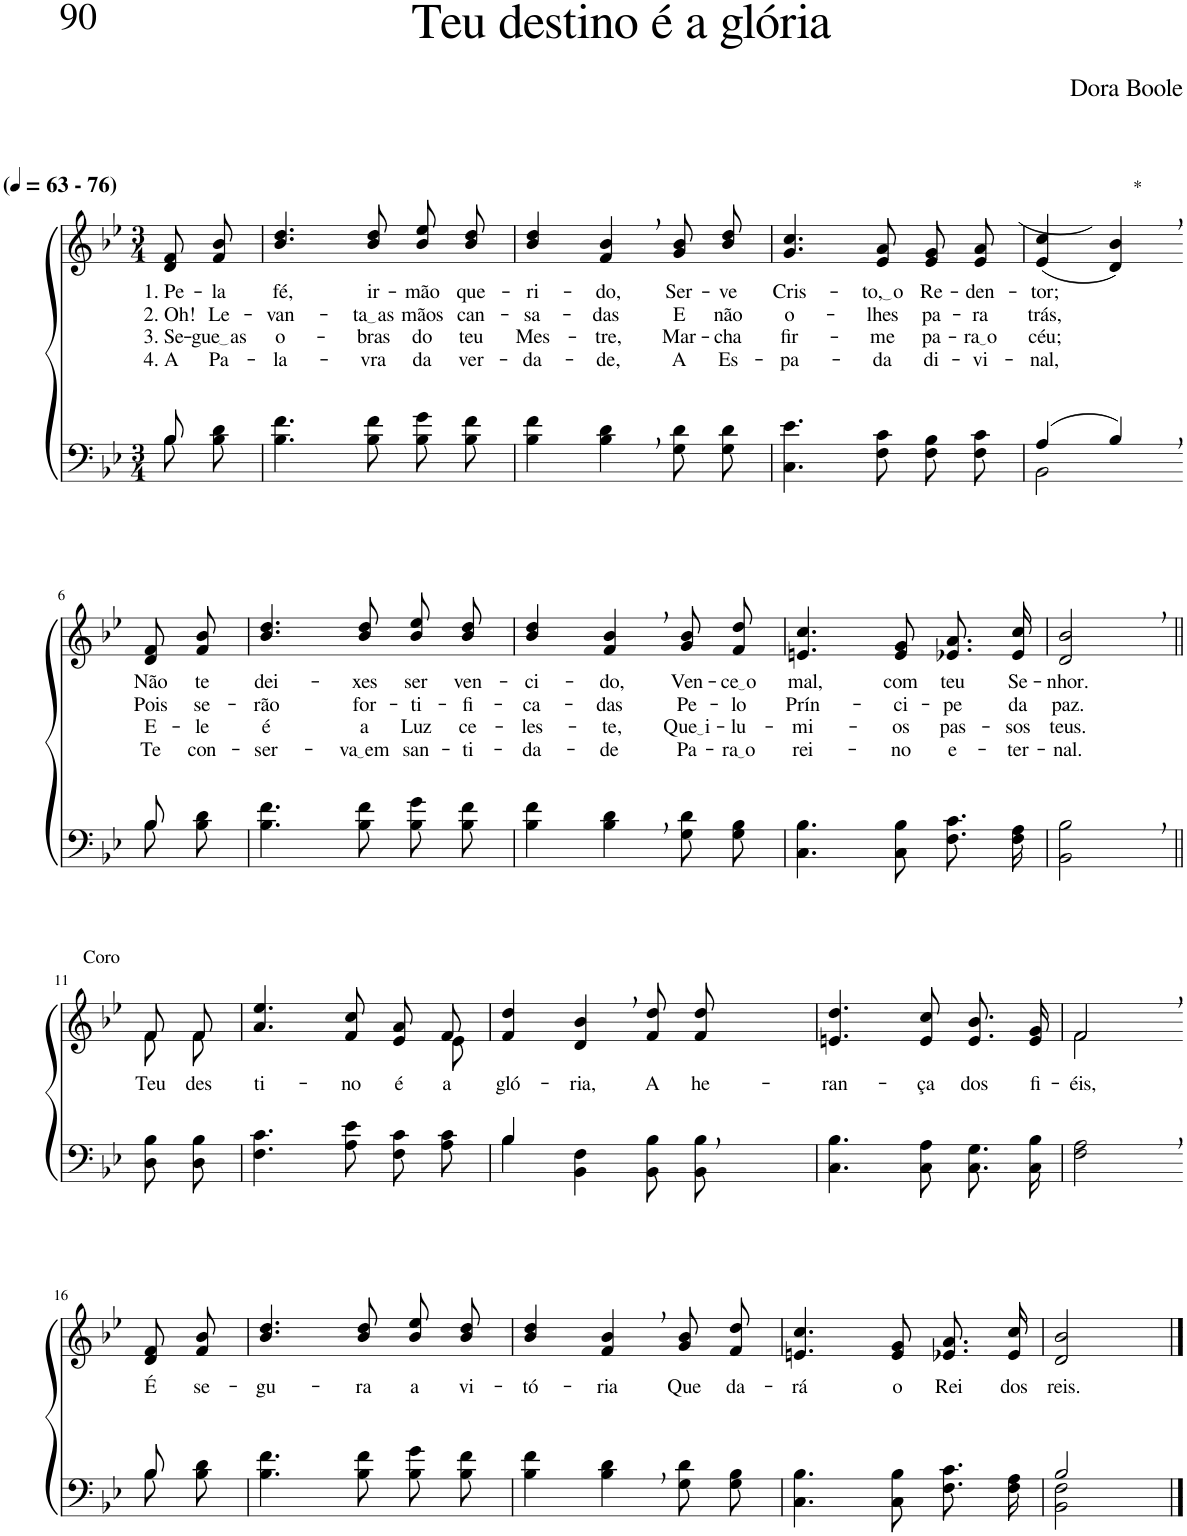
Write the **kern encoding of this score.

**kern	**kern	**text	**text	**text	**text
*part2	*part1	*part1	*part1	*part1	*part1
*staff2	*staff1	*staff1	*staff1	*staff1	*staff1
*I"Parte III e IV	*I"Parte I e II	*	*	*	*
*clefF4	*clefG2	*	*	*	*
*Trd1c2	*Trd1c2	*	*	*	*
*k[b-e-]	*k[b-e-]	*	*	*	*
*M3/4	*M3/4	*	*	*	*
*MM63	*MM63	*	*	*	*
=1	=1	=1	=1	=1	=1
*^	*	*	*	*	*
!	!	!LO:TX:a:B:t=(	!	!	!	!
!	!	!LO:TX:a:B:t=- 76)	!	!	!	!
!	!	!	!LO:LY:b	!LO:LY:b	!LO:LY:b	!LO:LY:b
8B-\L	8B-/	8d/ 8f/L	1. Pe-	2. Oh!	3. Se-	4. A
!	!	!	!LO:LY:b	!LO:LY:b	!LO:LY:b	!LO:LY:b
8B-\ 8d\J	8ryy	8f/ 8b-/J	-la	Le-	gue as	Pa-
=2	=2	=2	=2	=2	=2	=2
!	!	!	!LO:LY:b	!LO:LY:b	!LO:LY:b	!LO:LY:b
*v	*v	*	*	*	*	*
4.B-\ 4.f\	4.b-/ 4.dd/	fé,	-van-	o-	-la-
!	!	!LO:LY:b	!LO:LY:b	!LO:LY:b	!LO:LY:b
8B-\ 8f\	8b-/ 8dd/	ir-	ta as	-bras	-vra
!	!	!LO:LY:b	!LO:LY:b	!LO:LY:b	!LO:LY:b
8B-\ 8g\L	8b-\ 8ee-\L	-mão	mãos	do	da
!	!	!LO:LY:b	!LO:LY:b	!LO:LY:b	!LO:LY:b
8B-\ 8f\J	8b-\ 8dd\J	que-	can-	teu	ver-
=3	=3	=3	=3	=3	=3
!	!	!LO:LY:b	!LO:LY:b	!LO:LY:b	!LO:LY:b
4B-\ 4f\	4b-/ 4dd/	-ri-	-sa-	Mes-	-da-
!	!	!LO:LY:b	!LO:LY:b	!LO:LY:b	!LO:LY:b
4B-\, 4d\,	4f/, 4b-/,	-do,	-das	-tre,	-de,
!	!	!LO:LY:b	!LO:LY:b	!LO:LY:b	!LO:LY:b
8G\ 8d\L	8g\ 8b-\L	Ser-	E	Mar-	A
!	!	!LO:LY:b	!LO:LY:b	!LO:LY:b	!LO:LY:b
8G\ 8d\J	8b-\ 8dd\J	-ve	não	-cha	Es-
=4	=4	=4	=4	=4	=4
!	!	!LO:LY:b	!LO:LY:b	!LO:LY:b	!LO:LY:b
4.C\ 4.e-\	4.g/ 4.cc/	Cris-	o-	fir-	-pa-
!	!	!LO:LY:b	!LO:LY:b	!LO:LY:b	!LO:LY:b
8F\ 8c\	8e-/ 8a/	to, o	-lhes	-me	-da
!	!	!LO:LY:b	!LO:LY:b	!LO:LY:b	!LO:LY:b
8F\ 8B-\L	8e-/ 8g/L	Re-	pa-	pa-	di-
!	!	!LO:LY:b	!LO:LY:b	!LO:LY:b	!LO:LY:b
8F\ 8c\J	8e-/ 8a/J	-den-	-ra	ra o	-vi-
=5	=5	=5	=5	=5	=5
*^	*	*	*	*	*
!	!	!	!LO:LY:b	!LO:LY:b	!LO:LY:b	!LO:LY:b
(4A/	2BB-\	((4e-/ 4cc/	-tor;	trás,	céu;	-nal,
!	!	!LO:TX:a:t=*	!	!	!	!
4B-,/)	.	4d/, 4b-/,))	.	.	.	.
!!LO:LB:g=z
=6-	=6-	=6-	=6-	=6-	=6-	=6-
!	!	!	!LO:LY:b	!LO:LY:b	!LO:LY:b	!LO:LY:b
8B-\L	8B-/	8d/ 8f/L	Não	Pois	E-	Te
!	!	!	!LO:LY:b	!LO:LY:b	!LO:LY:b	!LO:LY:b
8B-\ 8d\J	8ryy	8f/ 8b-/J	te	se-	-le	con-
=7	=7	=7	=7	=7	=7	=7
!	!	!	!LO:LY:b	!LO:LY:b	!LO:LY:b	!LO:LY:b
*v	*v	*	*	*	*	*
4.B-\ 4.f\	4.b-/ 4.dd/	dei-	-rão	é	-ser-
!	!	!LO:LY:b	!LO:LY:b	!LO:LY:b	!LO:LY:b
8B-\ 8f\	8b-/ 8dd/	-xes	for-	a	va em
!	!	!LO:LY:b	!LO:LY:b	!LO:LY:b	!LO:LY:b
8B-\ 8g\L	8b-\ 8ee-\L	ser	-ti-	Luz	san-
!	!	!LO:LY:b	!LO:LY:b	!LO:LY:b	!LO:LY:b
8B-\ 8f\J	8b-\ 8dd\J	ven-	-fi-	ce-	-ti-
=8	=8	=8	=8	=8	=8
!	!	!LO:LY:b	!LO:LY:b	!LO:LY:b	!LO:LY:b
4B-\ 4f\	4b-/ 4dd/	-ci-	-ca-	-les-	-da-
!	!	!LO:LY:b	!LO:LY:b	!LO:LY:b	!LO:LY:b
4B-\, 4d\,	4f/, 4b-/,	-do,	-das	-te,	-de
!	!	!LO:LY:b	!LO:LY:b	!LO:LY:b	!LO:LY:b
8G\ 8d\L	8g\ 8b-\L	Ven-	Pe-	Que i	Pa-
!	!	!LO:LY:b	!LO:LY:b	!LO:LY:b	!LO:LY:b
8G\ 8B-\J	8f\ 8dd\J	ce o	-lo	-lu-	ra o
=9	=9	=9	=9	=9	=9
!	!	!LO:LY:b	!LO:LY:b	!LO:LY:b	!LO:LY:b
4.C\ 4.B-\	4.en/ 4.cc/	mal,	-Prín-	-mi-	rei-
!	!	!LO:LY:b	!LO:LY:b	!LO:LY:b	!LO:LY:b
8C\ 8B-\	8e/ 8g/	com	-ci-	-os	-no
!	!	!LO:LY:b	!LO:LY:b	!LO:LY:b	!LO:LY:b
8.F\ 8.c\L	8.e-X/ 8.a/L	teu	-pe	pas-	e-
!	!	!LO:LY:b	!LO:LY:b	!LO:LY:b	!LO:LY:b
16F\ 16A\Jk	16e-/ 16cc/Jk	Se-	da	-sos	-ter-
=10	=10	=10	=10	=10	=10
!	!	!LO:LY:b	!LO:LY:b	!LO:LY:b	!LO:LY:b
2BB-\, 2B-\,	2d/, 2b-/,	-nhor.	paz.	teus.	-nal.
!!LO:LB:g=z
=11||	=11||	=11||	=11||	=11||	=11||
*	*^	*	*	*	*
!	!LO:TX:a:t=Coro	!	!	!	!	!
!	!	!	!LO:LY:b	!	!	!
8D\ 8B-\L	8f/L	8f\L	Teu	.	.	.
!	!	!	!LO:LY:b	!	!	!
8D\ 8B-\J	8f/J	8f\J	des-	.	.	.
=12	=12	=12	=12	=12	=12	=12
!	!	!	!LO:LY:b	!	!	!
4.F\ 4.c\	4.a/ 4.ee-/	8ryy	-ti-	.	.	.
!	!	!	!LO:LY:b	!	!	!
*	*v	*v	*	*	*	*
8A\ 8e-\	8f/ 8cc/	-no	.	.	.
!	!	!LO:LY:b	!	!	!
8F\ 8c\L	8e-/ 8a/L	é	.	.	.
*	*^	*	*	*	*
!	!	!	!LO:LY:b	!	!	!
8A\ 8c\J	8f/J	8e-\	a	.	.	.
=13	=13	=13	=13	=13	=13	=13
*^	*	*	*	*	*	*
!	!	!	!	!LO:LY:b	!	!	!
*	*	*v	*v	*	*	*	*
4B-/	4B-\	4f/ 4dd/	gló-	.	.	.
!	!	!	!LO:LY:b	!	!	!
2ryy	4BB-\ 4F\	4d/, 4b-/,	-ria,	.	.	.
!	!	!	!LO:LY:b	!	!	!
.	8BB-\ 8B-\L	8f/ 8dd/L	A	.	.	.
!	!	!	!LO:LY:b	!	!	!
.	8BB-\ 8B-\J	8f/ 8dd/J	he-	.	.	.
=14	=14	=14	=14	=14	=14	=14
!	!	!	!LO:LY:b	!	!	!
*v	*v	*	*	*	*	*
4.C\ 4.B-\	4.en/ 4.dd/	-ran-	.	.	.
!	!	!LO:LY:b	!	!	!
8C\ 8A\	8e/ 8cc/	-ça	.	.	.
!	!	!LO:LY:b	!	!	!
8.C\ 8.G\L	8.e/ 8.b-/L	dos	.	.	.
!	!	!LO:LY:b	!	!	!
16C\ 16B-\Jk	16e/ 16g/Jk	fi-	.	.	.
=15	=15	=15	=15	=15	=15
!	!	!LO:LY:b	!	!	!
*	*^	*	*	*	*
2F\, 2A\,	2f,\	2f/	-éis,	.	.	.
!!LO:LB:g=z
=16-	=16-	=16-	=16-	=16-	=16-	=16-
*^	*	*	*	*	*	*
!	!	!	!	!LO:LY:b	!	!	!
*	*	*v	*v	*	*	*	*
8B-\L	8B-/	8d/ 8f/L	É	.	.	.
!	!	!	!LO:LY:b	!	!	!
8B-\ 8d\J	8ryy	8f/ 8b-/J	se-	.	.	.
=17	=17	=17	=17	=17	=17	=17
!	!	!	!LO:LY:b	!	!	!
*v	*v	*	*	*	*	*
4.B-\ 4.f\	4.b-/ 4.dd/	-gu-	.	.	.
!	!	!LO:LY:b	!	!	!
8B-\ 8f\	8b-/ 8dd/	-ra	.	.	.
!	!	!LO:LY:b	!	!	!
8B-\ 8g\L	8b-\ 8ee-\L	a	.	.	.
!	!	!LO:LY:b	!	!	!
8B-\ 8f\J	8b-\ 8dd\J	vi-	.	.	.
=18	=18	=18	=18	=18	=18
!	!	!LO:LY:b	!	!	!
4B-\ 4f\	4b-/ 4dd/	-tó-	.	.	.
!	!	!LO:LY:b	!	!	!
4B-\, 4d\,	4f/, 4b-/,	-ria	.	.	.
!	!	!LO:LY:b	!	!	!
8G\ 8d\L	8g\ 8b-\L	Que	.	.	.
!	!	!LO:LY:b	!	!	!
8G\ 8B-\J	8f\ 8dd\J	da-	.	.	.
=19	=19	=19	=19	=19	=19
!	!	!LO:LY:b	!	!	!
4.C\ 4.B-\	4.en/ 4.cc/	-rá	.	.	.
!	!	!LO:LY:b	!	!	!
8C\ 8B-\	8e/ 8g/	o	.	.	.
!	!	!LO:LY:b	!	!	!
8.F\ 8.c\L	8.e-X/ 8.a/L	Rei	.	.	.
!	!	!LO:LY:b	!	!	!
16F\ 16A\Jk	16e-/ 16cc/Jk	dos	.	.	.
=20	=20	=20	=20	=20	=20
*^	*	*	*	*	*
!	!	!	!LO:LY:b	!	!	!
2B-/	2BB-\ 2F\	2d/ 2b-/	reis.	.	.	.
*v	*v	*	*	*	*	*
==	==	==	==	==	==
*-	*-	*-	*-	*-	*-
